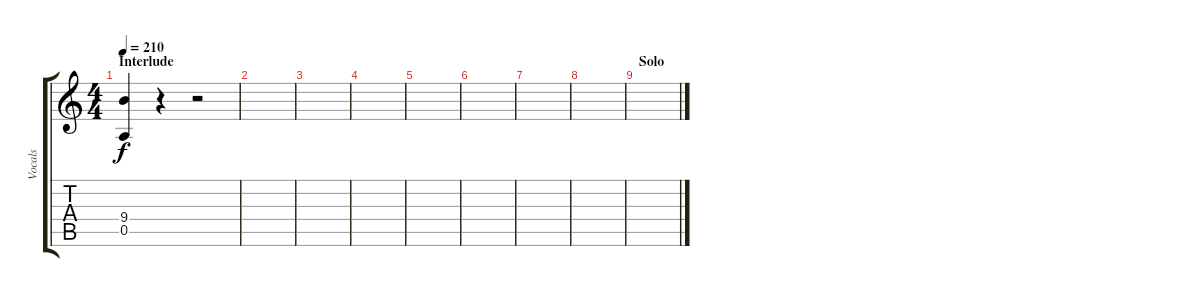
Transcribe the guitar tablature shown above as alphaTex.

\track ("Vocals" "Vocals") {instrument choiraahs}
\staff {score tabs}
\tuning (E5 B4 G4 D4 A3 E3) {hide}
\ts (4 4)
\section ("" "Interlude")
\tempo 210
\clef g2
\ks c
(9.4{t} 0.5).4{dy f} r.4 r.2 |
|
|
|
|
|
|
|
\section ("" "Solo")
